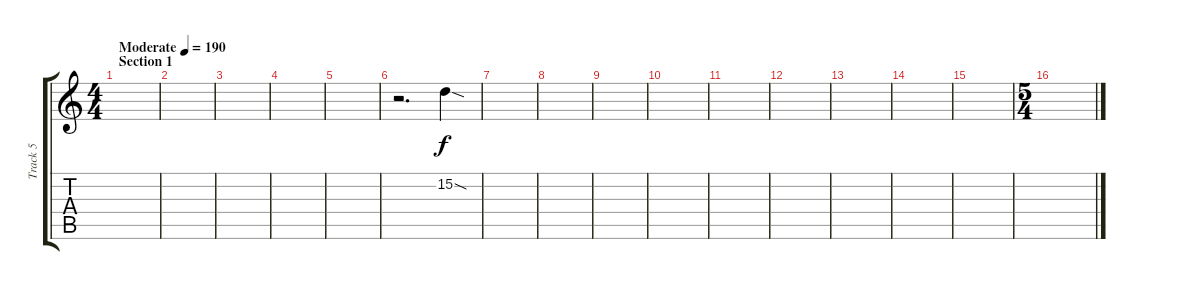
\track ("Track 5" "Track 5") {instrument sitar}
\staff {score tabs}
\tuning (E4 B3 G3 D3 A2 E2) {hide}
\ts (4 4)
\section ("" "Section 1")
\tempo (190 "Moderate")
\clef g2
\ks c
|
|
|
|
|
r.2{d} 15.2{sod}.4 |
|
|
|
|
|
|
|
|
|
\ts (5 4)
